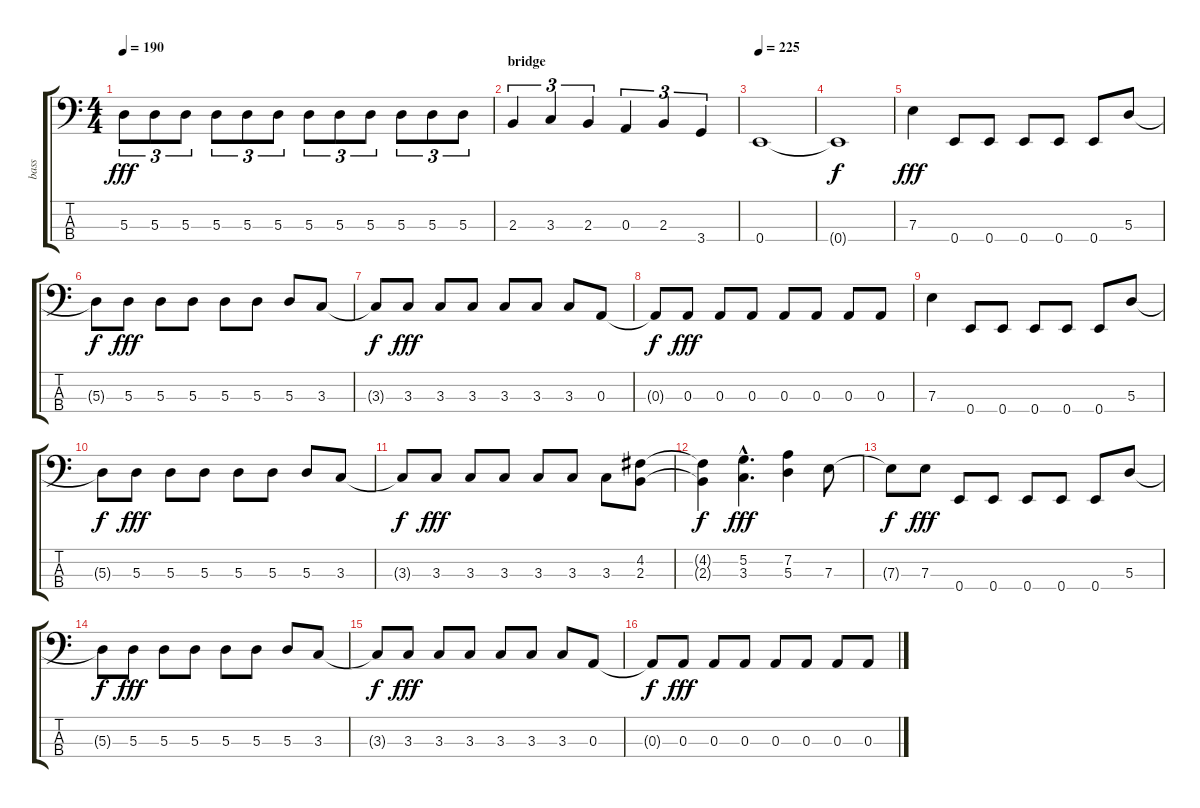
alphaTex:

\track ("bass" "bass") {instrument electricbassfinger}
\staff {score tabs}
\tuning (G2 D2 A1 E1) {hide}
\ts (4 4)
\tempo 190
\clef f4
\ks c
5.3.8{tu (3 2) dy fff} 5.3.8{tu (3 2)} 5.3.8{tu (3 2)} 5.3.8{tu (3 2)} 5.3.8{tu (3 2)} 5.3.8{tu (3 2)} 5.3.8{tu (3 2)} 5.3.8{tu (3 2)} 5.3.8{tu (3 2)} 5.3.8{tu (3 2)} 5.3.8{tu (3 2)} 5.3.8{tu (3 2)} |
\section ("" "bridge")
2.3.4{tu (3 2)} 3.3.4{tu (3 2)} 2.3.4{tu (3 2)} 0.3.4{tu (3 2)} 2.3.4{tu (3 2)} 3.4.4{tu (3 2)} |
\tempo 225
0.4.1 |
0.4{t}.1{dy f} |
7.3.4{dy fff} 0.4.8 0.4.8 0.4.8 0.4.8 0.4.8 5.3.8 |
5.3{t}.8{dy f} 5.3.8{dy fff} 5.3.8 5.3.8 5.3.8 5.3.8 5.3.8 3.3.8 |
3.3{t}.8{dy f} 3.3.8{dy fff} 3.3.8 3.3.8 3.3.8 3.3.8 3.3.8 0.3.8 |
0.3{t}.8{dy f} 0.3.8{dy fff} 0.3.8 0.3.8 0.3.8 0.3.8 0.3.8 0.3.8 |
7.3.4 0.4.8 0.4.8 0.4.8 0.4.8 0.4.8 5.3.8 |
5.3{t}.8{dy f} 5.3.8{dy fff} 5.3.8 5.3.8 5.3.8 5.3.8 5.3.8 3.3.8 |
3.3{t}.8{dy f} 3.3.8{dy fff} 3.3.8 3.3.8 3.3.8 3.3.8 3.3.8 (4.2 2.3).8 |
(4.2{t} 2.3{t}).4{dy f} (5.2{hac} 3.3{hac}).4{d dy fff} (7.2 5.3).4 7.3.8 |
7.3{t}.8{dy f} 7.3.8{dy fff} 0.4.8 0.4.8 0.4.8 0.4.8 0.4.8 5.3.8 |
5.3{t}.8{dy f} 5.3.8{dy fff} 5.3.8 5.3.8 5.3.8 5.3.8 5.3.8 3.3.8 |
3.3{t}.8{dy f} 3.3.8{dy fff} 3.3.8 3.3.8 3.3.8 3.3.8 3.3.8 0.3.8 |
0.3{t}.8{dy f} 0.3.8{dy fff} 0.3.8 0.3.8 0.3.8 0.3.8 0.3.8 0.3.8
